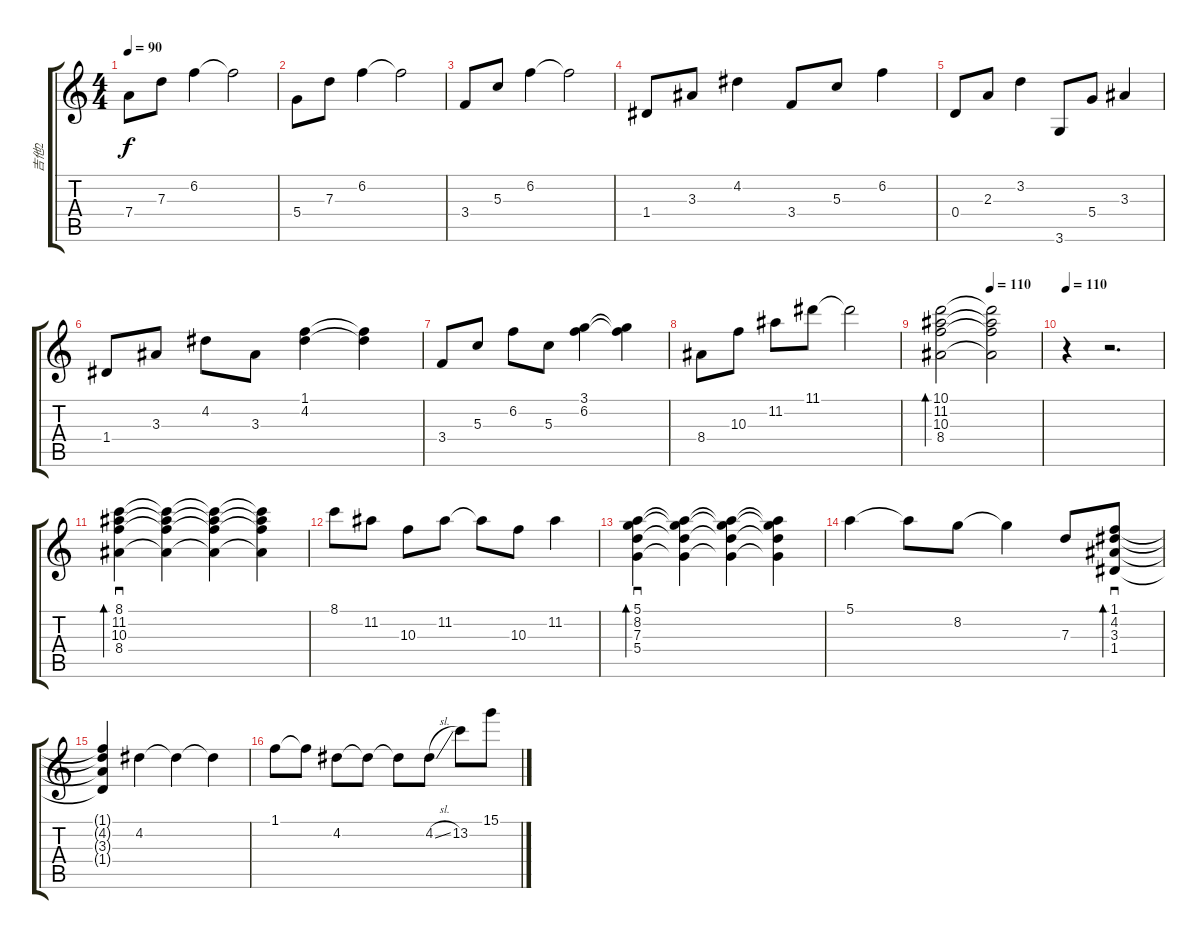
\track ("吉他2" "吉他2") {instrument acousticguitarsteel}
\staff {score tabs}
\tuning (E4 B3 G3 D3 A2 E2) {hide}
\ts (4 4)
\tempo 90
\clef g2
\ks c
7.4.8{dy f} 7.3.8 6.2.4 6.2{t}.2 |
5.4.8 7.3.8 6.2.4 6.2{t}.2 |
3.4.8 5.3.8 6.2.4 6.2{t}.2 |
1.4.8 3.3.8 4.2.4 3.4.8 5.3.8 6.2.4 |
0.4.8 2.3.8 3.2.4 3.6.8 5.4.8 3.3.4 |
1.4.8 3.3.8 4.2.8 3.3.8 (1.1 4.2).4 (1.1{t} 4.2{t}).4 |
3.4.8 5.3.8 6.2.8 5.3.8 (3.1 6.2).4 (3.1{t} 6.2{t}).4 |
8.4.8 10.3.8 11.2.8 11.1.8 11.1{t}.2 |
\tempo (110 0.5)
(10.1 11.2 10.3 8.4).2{bd 60} (10.1{t} 11.2{t} 10.3{t} 8.4{t}).2 |
\tempo 110
r.4 r.2{d} |
(8.1 11.2 10.3 8.4).4{sd bd 60} (8.1{t} 11.2{t} 10.3{t} 8.4{t}).4 (8.1{t} 11.2{t} 10.3{t} 8.4{t}).4 (8.1{t} 11.2{t} 10.3{t} 8.4{t}).4 |
8.1.8 11.2.8 10.3.8 11.2.8 11.2{t}.8 10.3.8 11.2.4 |
(5.1 8.2 7.3 5.4).4{sd bd 60} (5.1{t} 8.2{t} 7.3{t} 5.4{t}).4 (5.1{t} 8.2{t} 7.3{t} 5.4{t}).4 (5.1{t} 8.2{t} 7.3{t} 5.4{t}).4 |
5.1.4 5.1{t}.8 8.2.8 8.2{t}.4 7.3.8 (1.1 4.2 3.3 1.4).8{sd bd 60} |
(1.1{t} 4.2{t} 3.3{t} 1.4{t}).4 4.2.4 4.2{t}.4 4.2{t}.4 |
1.1.8 1.1{t}.8 4.2.8 4.2{t}.8 4.2{t}.8 4.2{sl}.8 13.2.8 15.1.8
